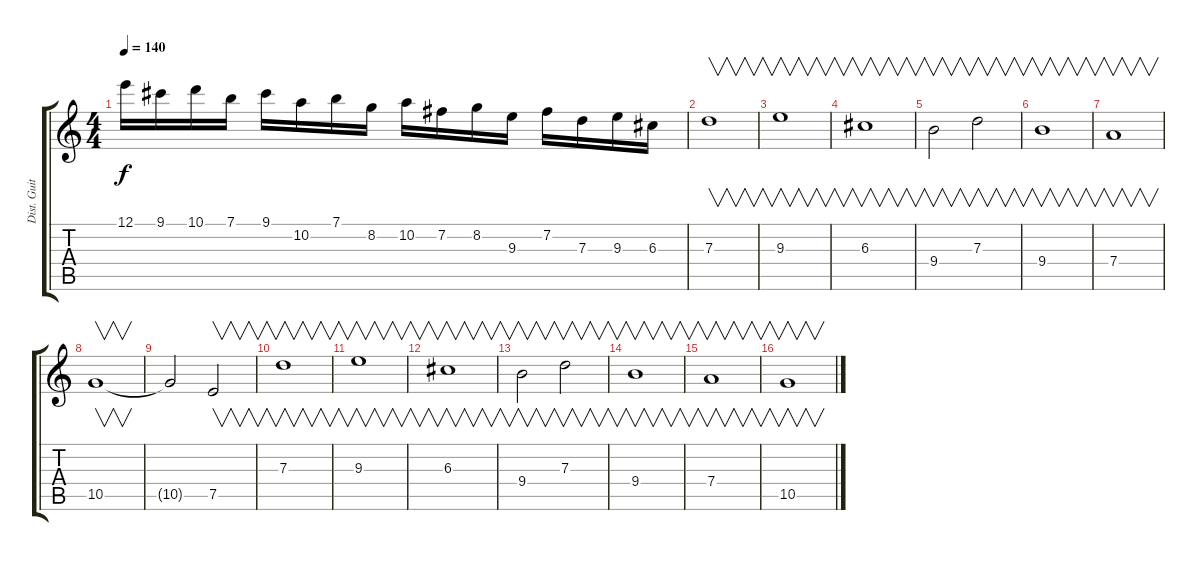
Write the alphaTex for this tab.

\track ("Dist. Guitar" "Dist. Guit") {instrument distortionguitar}
\staff {score tabs}
\tuning (E4 B3 G3 D3 A2 E2) {hide}
\ts (4 4)
\tempo 140
\clef g2
\ks c
12.1.16{dy f} 9.1.16 10.1.16 7.1.16 9.1.16 10.2.16 7.1.16 8.2.16 10.2.16 7.2.16 8.2.16 9.3.16 7.2.16 7.3.16 9.3.16 6.3.16 |
7.3.1{v} |
9.3.1{v} |
6.3.1{v} |
9.4.2{v} 7.3.2{v} |
9.4.1{v} |
7.4.1{v} |
10.5.1{v} |
10.5{t}.2 7.5.2{v} |
7.3.1{v} |
9.3.1{v} |
6.3.1{v} |
9.4.2{v} 7.3.2{v} |
9.4.1{v} |
7.4.1{v} |
10.5.1{v}
